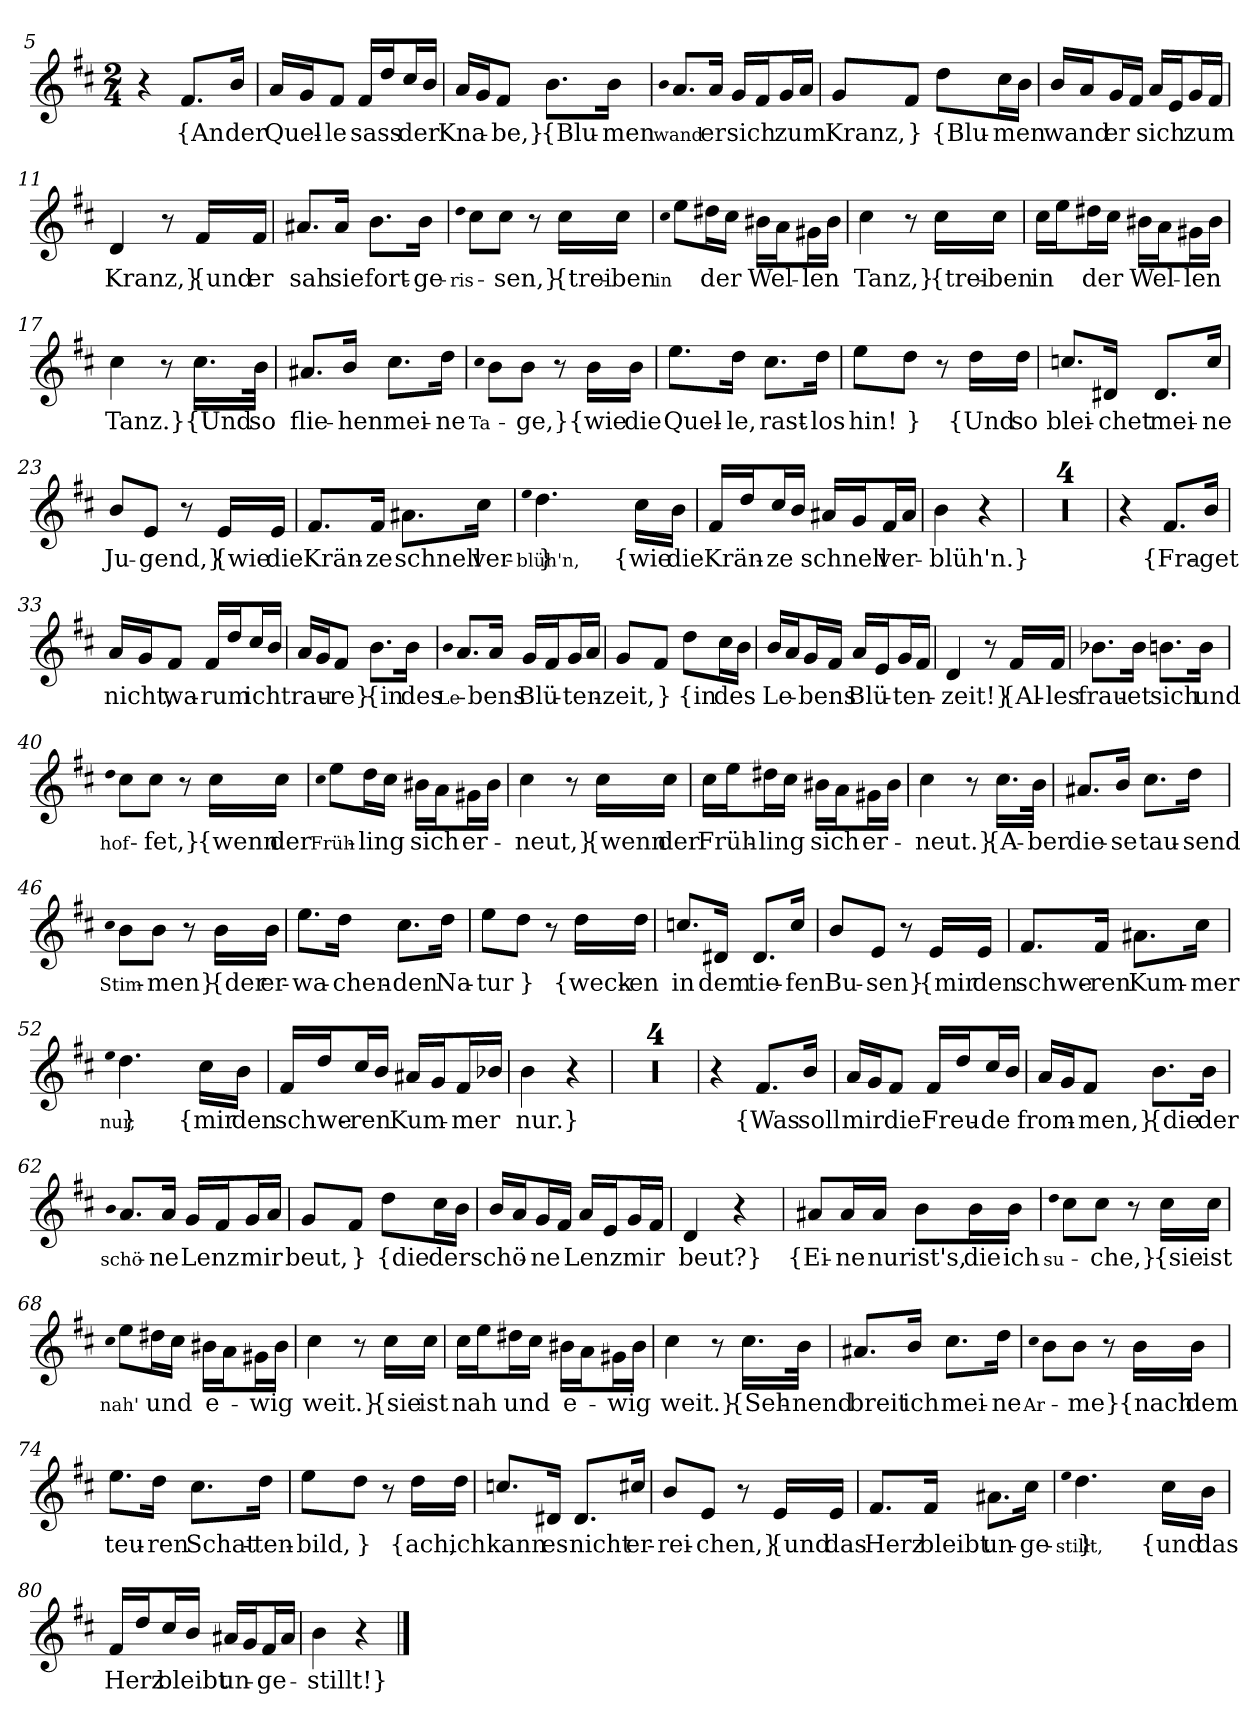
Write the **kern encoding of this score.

**kern	**text
*part1	*part1
*staff1	*staff1
*clefG2	*
*k[f#c#]	*
*M2/4	*
=5	=5
4r	.
8.f#/L	{An
16b/Jk	der
=6	=6
16a/LL	Quel-
16g/J	.
8f#/J	-le
16f#/LL	sass
16dd/J	.
16cc#/L	der
16b/JJ	.
=7	=7
16a/LL	Kna-
16g/J	.
8f#/J	-be,}
8.b\L	{Blu-
16b\Jk	-men
=8	=8
qb	wand
8.a/L	.
16a/Jk	er
16g/LL	sich
16f#/J	.
16g/L	zum
16a/JJ	.
=9	=9
8g/L	Kranz,
8f#/J	}
8dd\L	{Blu-
16cc#\L	-men
16b\JJ	.
=10	=10
16b/LL	wand
16a/J	.
16g/L	er
16f#/JJ	.
16a/LL	sich
16e/J	.
16g/L	zum
16f#/JJ	.
=11	=11
4d	Kranz,}
8r	.
16f#/LL	{und
16f#/JJ	er
=12	=12
8.a#X/L	sah
16a#/Jk	sie
8.b\L	fort-
16b\Jk	-ge-
=13	=13
qdd	-ris-
8cc#\L	.
8cc#\J	-sen,}
8r	.
16cc#\LL	{trei-
16cc#\JJ	-ben
=14	=14
qcc#	in
8ee\L	.
16dd#X\L	der
16cc#\JJ	.
16b#X\LL	Wel-
16a\J	.
16g#X\L	-len
16b#\JJ	.
=15	=15
4cc#	Tanz,}
8r	.
16cc#\LL	{trei-
16cc#\JJ	-ben
=16	=16
16cc#\LL	in
16ee\J	.
16dd#X\L	der
16cc#\JJ	.
16b#X\LL	Wel-
16a\J	.
16g#X\L	-len
16b#\JJ	.
=17	=17
4cc#	Tanz.}
8r	.
16.cc#\LL	{Und
32b\JJk	so
=18	=18
8.a#X/L	flie-
16b/Jk	-hen
8.cc#\L	mei-
16dd\Jk	-ne
=19	=19
qcc#	Ta-
8b\L	.
8b\J	-ge,}
8r	.
16b\LL	{wie
16b\JJ	die
=20	=20
8.ee\L	Quel-
16dd\Jk	-le,
8.cc#\L	rast-
16dd\Jk	-los
=21	=21
8ee\L	hin!
8dd\J	}
8r	.
16dd\LL	{Und
16dd\JJ	so
=22	=22
8.ccn/L	blei-
16d#X/Jk	-chet
8.d#/L	mei-
16cc/Jk	-ne
=23	=23
8b/L	Ju-
8e/J	-gend,}
8r	.
16e/LL	{wie
16e/JJ	die
=24	=24
8.f#/L	Krän-
16f#/Jk	-ze
8.a#X\L	schnell
16cc#\Jk	ver-
=25	=25
qee	-blüh'n,
4.dd	}
16cc#\LL	{wie
16b\JJ	die
=26	=26
16f#/LL	Krän-
16dd/J	.
16cc#/L	-ze
16b/JJ	.
16a#X/LL	schnell
16g/J	.
16f#/L	ver-
16a#/JJ	.
=27	=27
4b	-blüh'n.}
4r	.
=28	=28
2r	.
=29	=29
2r	.
=30	=30
2r	.
=31	=31
2r	.
=32	=32
4r	.
8.f#/L	{Fra-
16b/Jk	-get
=33	=33
16a/LL	nicht,
16g/J	.
8f#/J	wa-
16f#/LL	-rum
16dd/J	.
16cc#/L	ich
16b/JJ	.
=34	=34
16a/LL	trau-
16g/J	.
8f#/J	-re}
8.b\L	{in
16b\Jk	des
=35	=35
qb	Le-
8.a/L	.
16a/Jk	-bens
16g/LL	Blü-
16f#/J	.
16g/L	-ten-
16a/JJ	.
=36	=36
8g/L	-zeit,
8f#/J	}
8dd\L	{in
16cc#\L	des
16b\JJ	.
=37	=37
16b/LL	Le-
16a/J	.
16g/L	-bens
16f#/JJ	.
16a/LL	Blü-
16e/J	.
16g/L	-ten-
16f#/JJ	.
=38	=38
4d	-zeit!}
8r	.
16f#/LL	{Al-
16f#/JJ	-les
=39	=39
8.b-X\L	frau-
16b-\Jk	-et
8.bn\L	sich
16b\Jk	und
=40	=40
qdd	hof-
8cc#\L	.
8cc#\J	-fet,}
8r	.
16cc#\LL	{wenn
16cc#\JJ	der
=41	=41
qcc#	Früh-
8ee\L	.
16dd\L	-ling
16cc#\JJ	.
16b#X\LL	sich
16a\J	.
16g#X\L	er-
16b#\JJ	.
=42	=42
4cc#	-neut,}
8r	.
16cc#\LL	{wenn
16cc#\JJ	der
=43	=43
16cc#\LL	Früh-
16ee\J	.
16dd#X\L	-ling
16cc#\JJ	.
16b#X\LL	sich
16a\J	.
16g#X\L	er-
16b#\JJ	.
=44	=44
4cc#	-neut.}
8r	.
16.cc#\LL	{A-
32b\JJk	-ber
=45	=45
8.a#X/L	die-
16b/Jk	-se
8.cc#\L	tau-
16dd\Jk	-send
=46	=46
qcc#	Stim-
8b\L	.
8b\J	-men}
8r	.
16b\LL	{der
16b\JJ	er-
=47	=47
8.ee\L	-wa-
16dd\Jk	-chen-
8.cc#\L	-den
16dd\Jk	Na-
=48	=48
8ee\L	-tur
8dd\J	}
8r	.
16dd\LL	{weck-
16dd\JJ	-en
=49	=49
8.ccn/L	in
16d#X/Jk	dem
8.d#/L	tie-
16cc/Jk	-fen
=50	=50
8b/L	Bu-
8e/J	-sen}
8r	.
16e/LL	{mir
16e/JJ	den
=51	=51
8.f#/L	schwe-
16f#/Jk	-ren
8.a#X\L	Kum-
16cc#\Jk	-mer
=52	=52
qee	nur,
4.dd	}
16cc#\LL	{mir
16b\JJ	den
=53	=53
16f#/LL	schwe-
16dd/J	.
16cc#/L	-ren
16b/JJ	.
16a#X/LL	Kum-
16g/J	.
16f#/L	-mer
16b-X/JJ	.
=54	=54
4b	nur.}
4r	.
=55	=55
2r	.
=56	=56
2r	.
=57	=57
2r	.
=58	=58
2r	.
=59	=59
4r	.
8.f#/L	{Was
16b/Jk	soll
=60	=60
16a/LL	mir
16g/J	.
8f#/J	die
16f#/LL	Freu-
16dd/J	.
16cc#/L	-de
16b/JJ	.
=61	=61
16a/LL	from-
16g/J	.
8f#/J	-men,}
8.b\L	{die
16b\Jk	der
=62	=62
qb	schö-
8.a/L	.
16a/Jk	-ne
16g/LL	Lenz
16f#/J	.
16g/L	mir
16a/JJ	.
=63	=63
8g/L	beut,
8f#/J	}
8dd\L	{die
16cc#\L	der
16b\JJ	.
=64	=64
16b/LL	schö-
16a/J	.
16g/L	-ne
16f#/JJ	.
16a/LL	Lenz
16e/J	.
16g/L	mir
16f#/JJ	.
=65	=65
4d	beut?}
4r	.
=66	=66
8a#X/L	{Ei-
16a#/L	-ne
16a#/JJ	nur
8b\L	ist's,
16b\L	die
16b\JJ	ich
=67	=67
qdd	su-
8cc#\L	.
8cc#\J	-che,}
8r	.
16cc#\LL	{sie
16cc#\JJ	ist
=68	=68
qcc#	nah'
8ee\L	.
16dd#X\L	und
16cc#\JJ	.
16b#X\LL	e-
16a\J	.
16g#X\L	-wig
16b#\JJ	.
=69	=69
4cc#	weit.}
8r	.
16cc#\LL	{sie
16cc#\JJ	ist
=70	=70
16cc#\LL	nah
16ee\J	.
16dd#X\L	und
16cc#\JJ	.
16b#X\LL	e-
16a\J	.
16g#X\L	-wig
16b#\JJ	.
=71	=71
4cc#	weit.}
8r	.
16.cc#\LL	{Seh-
32b\JJk	-nend
=72	=72
8.a#X/L	breit
16b/Jk	ich
8.cc#\L	mei-
16dd\Jk	-ne
=73	=73
qcc#	Ar-
8b\L	.
8b\J	-me}
8r	.
16b\LL	{nach
16b\JJ	dem
=74	=74
8.ee\L	teu-
16dd\Jk	-ren
8.cc#\L	Schat-
16dd\Jk	-ten-
=75	=75
8ee\L	-bild,
8dd\J	}
8r	.
16dd\LL	{ach,
16dd\JJ	ich
=76	=76
8.ccn/L	kann
16d#X/Jk	es
8.d#/L	nicht
16cc#X/Jk	er-
=77	=77
8b/L	-rei-
8e/J	-chen,}
8r	.
16e/LL	{und
16e/JJ	das
=78	=78
8.f#/L	Herz
16f#/Jk	bleibt
8.a#X\L	un-
16cc#\Jk	-ge-
=79	=79
qee	-stillt,
4.dd	}
16cc#\LL	{und
16b\JJ	das
=80	=80
16f#/LL	Herz
16dd/J	.
16cc#/L	bleibt
16b/JJ	.
16a#X/LL	un-
16g/J	.
16f#/L	-ge-
16a#/JJ	.
=81	=81
4b	-stillt!}
4r	.
==	==
*-	*-
